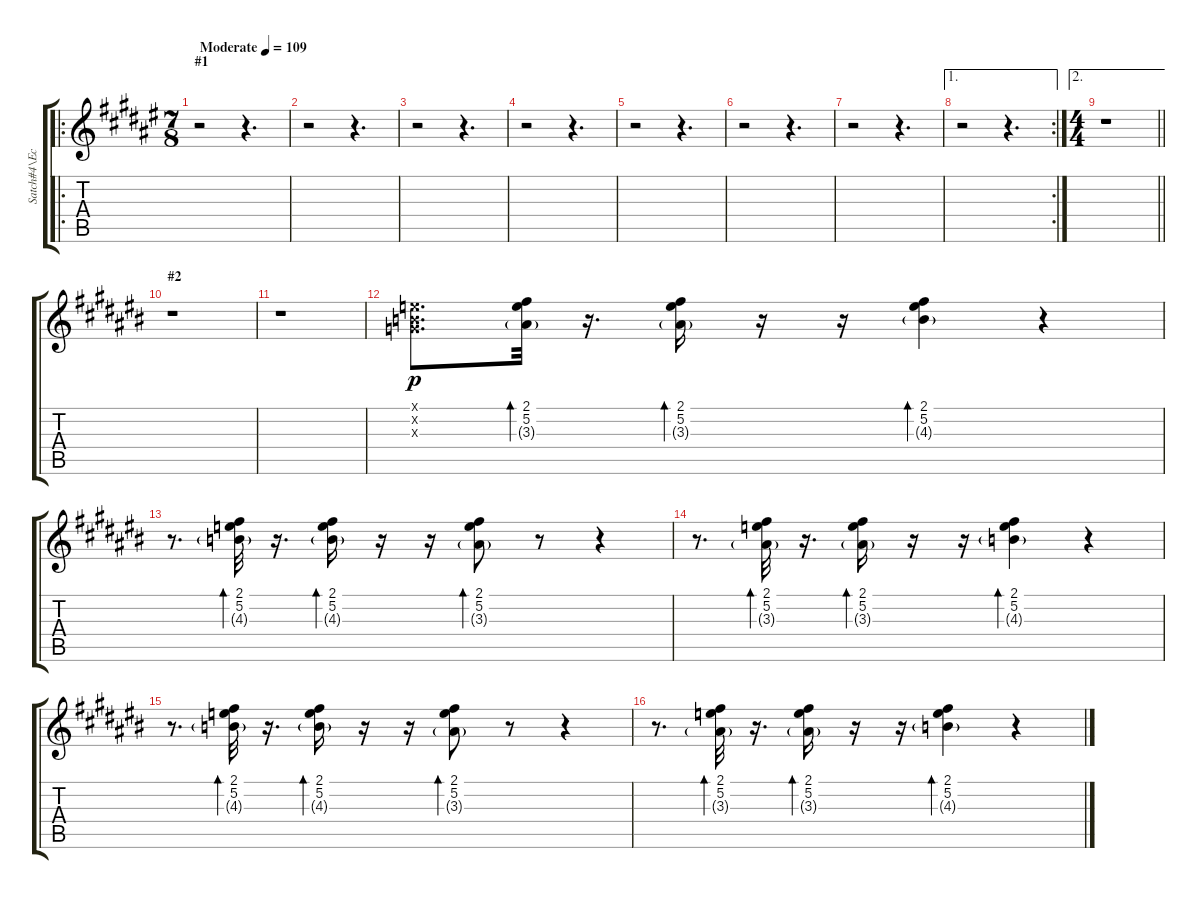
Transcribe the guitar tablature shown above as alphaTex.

\track ("Satch#4\\Echo" "Satch#4\\Ec") {instrument electricguitarjazz}
\staff {score tabs}
\tuning (E4 B3 G3 D3 A2 E2) {hide}
\ro
\ts (7 8)
\section ("" "#1")
\tempo (109 "Moderate")
\clef g2
\ks f#
r.2{dy p instrument electricguitarjazz} r.4{d} |
r.2 r.4{d} |
r.2 r.4{d} |
r.2 r.4{d} |
r.2 r.4{d} |
r.2 r.4{d} |
r.2 r.4{d} |
\ae 1
\rc 2
r.2 r.4{d} |
\ae 2
\ts (4 4)
\barLineRight lightlight
r.1 |
\section ("" "#2")
\ks c#
r.1 |
r.1 |
(0.1{x} 0.2{x} 0.3{x}).8{d instrument electricguitarclean} (2.1 5.2 3.3{g}).32{bd 120} r.16{d} (2.1 5.2 3.3{g}).16{bd 120} r.16 r.16 (2.1 5.2 4.3{g}).4{bd 120} r.4 |
r.8{d} (2.1 5.2 4.3{g}).32{bd 120} r.16{d} (2.1 5.2 4.3{g}).16{bd 120} r.16 r.16 (2.1 5.2 3.3{g}).8{bd 120} r.8 r.4 |
r.8{d} (2.1 5.2 3.3{g}).32{bd 120} r.16{d} (2.1 5.2 3.3{g}).16{bd 120} r.16 r.16 (2.1 5.2 4.3{g}).4{bd 120} r.4 |
r.8{d} (2.1 5.2 4.3{g}).32{bd 120} r.16{d} (2.1 5.2 4.3{g}).16{bd 120} r.16 r.16 (2.1 5.2 3.3{g}).8{bd 120} r.8 r.4 |
r.8{d} (2.1 5.2 3.3{g}).32{bd 120} r.16{d} (2.1 5.2 3.3{g}).16{bd 120} r.16 r.16 (2.1 5.2 4.3{g}).4{bd 120} r.4
